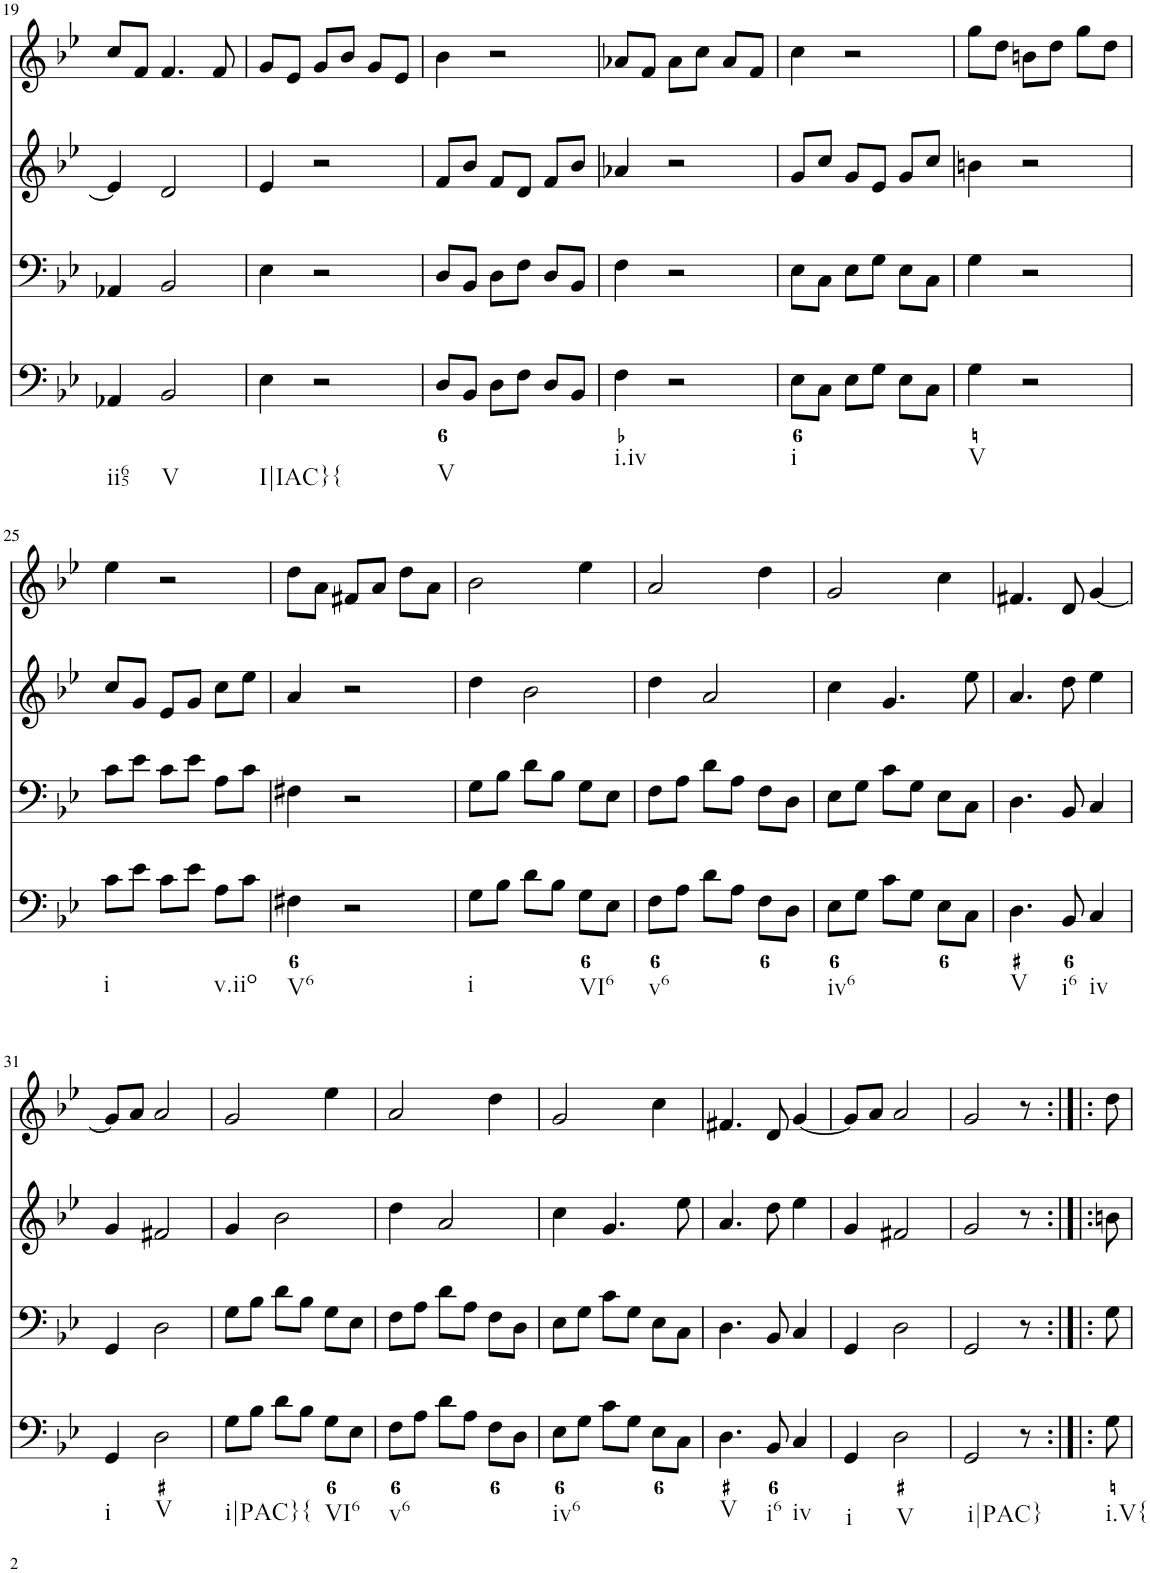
**kern	**kern	**kern	**kern
*part4	*part3	*part2	*part1
*staff4	*staff3	*staff2	*staff1
*I"Piano	*I"Piano	*I"Piano	*I"Piano
*I'Pno	*I'Pno	*I'Pno	*I'Pno
!!LO:PB:g=z
*clefF4	*clefF4	*clefG2	*clefG2
*k[b-e-]	*k[b-e-]	*k[b-e-]	*k[b-e-]
*g:	*g:	*g:	*g:
*M3/4	*M3/4	*M3/4	*M3/4
=19	=19	=19	=19
!LO:TX:b:t=ii65	!	!	!
4AA-X/	4AA-X/	4e-/]	8cc/L
.	.	.	8f/J
!LO:TX:b:t=V	!	!	!
2BB-/	2BB-/	2d/	4.f/
.	.	.	8f/
=20	=20	=20	=20
!LO:TX:b:t=I|IAC}{	!	!	!
4E-\	4E-\	4e-/	8g/L
.	.	.	8e-/J
2r	2r	2r	8g/L
.	.	.	8b-/J
.	.	.	8g/L
.	.	.	8e-/J
=21	=21	=21	=21
!LO:TX:b:t=V	!	!	!
8D/L	8D/L	8f/L	4b-\
8BB-/J	8BB-/J	8b-/J	.
8D\L	8D\L	8f/L	2r
8F\J	8F\J	8d/J	.
8D/L	8D/L	8f/L	.
8BB-/J	8BB-/J	8b-/J	.
=22	=22	=22	=22
!LO:TX:b:t=i.iv	!	!	!
4F\	4F\	4a-X/	8a-X/L
.	.	.	8f/J
2r	2r	2r	8a-\L
.	.	.	8cc\J
.	.	.	8a-/L
.	.	.	8f/J
=23	=23	=23	=23
!LO:TX:b:t=i	!	!	!
8E-\L	8E-\L	8g/L	4cc\
8C\J	8C\J	8cc/J	.
8E-\L	8E-\L	8g/L	2r
8G\J	8G\J	8e-/J	.
8E-\L	8E-\L	8g/L	.
8C\J	8C\J	8cc/J	.
=24	=24	=24	=24
!LO:TX:b:t=V	!	!	!
4G\	4G\	4bn\	8gg\L
.	.	.	8dd\J
2r	2r	2r	8bn\L
.	.	.	8dd\J
.	.	.	8gg\L
.	.	.	8dd\J
!!LO:LB:g=z
=25	=25	=25	=25
!LO:TX:b:t=i	!	!	!
8c\L	8c\L	8cc/L	4ee-\
8e-\J	8e-\J	8g/J	.
8c\L	8c\L	8e-/L	2r
8e-\J	8e-\J	8g/J	.
!LO:TX:b:t=v.iio	!	!	!
8A\L	8A\L	8cc\L	.
8c\J	8c\J	8ee-\J	.
=26	=26	=26	=26
!LO:TX:b:t=V6	!	!	!
4F#X\	4F#X\	4a/	8dd\L
.	.	.	8a\J
2r	2r	2r	8f#X/L
.	.	.	8a/J
.	.	.	8dd\L
.	.	.	8a\J
=27	=27	=27	=27
!LO:TX:b:t=i	!	!	!
8G\L	8G\L	4dd\	2b-\
8B-\J	8B-\J	.	.
8d\L	8d\L	2b-\	.
8B-\J	8B-\J	.	.
!LO:TX:b:t=VI6	!	!	!
8G\L	8G\L	.	4ee-\
8E-\J	8E-\J	.	.
=28	=28	=28	=28
!LO:TX:b:t=v6	!	!	!
8F\L	8F\L	4dd\	2a/
8A\J	8A\J	.	.
8d\L	8d\L	2a/	.
8A\J	8A\J	.	.
8F\L	8F\L	.	4dd\
8D\J	8D\J	.	.
=29	=29	=29	=29
!LO:TX:b:t=iv6	!	!	!
8E-\L	8E-\L	4cc\	2g/
8G\J	8G\J	.	.
8c\L	8c\L	4.g/	.
8G\J	8G\J	.	.
8E-\L	8E-\L	.	4cc\
8C\J	8C\J	8ee-\	.
=30	=30	=30	=30
!LO:TX:b:t=V	!	!	!
4.D\	4.D\	4.a/	4.f#X/
!LO:TX:b:t=i6	!	!	!
8BB-/	8BB-/	8dd\	8d/
!LO:TX:b:t=iv	!	!	!
4C/	4C/	4ee-\	[4g/
!!LO:LB:g=z
=31	=31	=31	=31
!LO:TX:b:t=i	!	!	!
4GG/	4GG/	4g/	8g/L]
.	.	.	8a/J
!LO:TX:b:t=V	!	!	!
2D\	2D\	2f#X/	2a/
=32	=32	=32	=32
!LO:TX:b:t=i|PAC}{	!	!	!
8G\L	8G\L	4g/	2g/
8B-\J	8B-\J	.	.
8d\L	8d\L	2b-\	.
8B-\J	8B-\J	.	.
!LO:TX:b:t=VI6	!	!	!
8G\L	8G\L	.	4ee-\
8E-\J	8E-\J	.	.
=33	=33	=33	=33
!LO:TX:b:t=v6	!	!	!
8F\L	8F\L	4dd\	2a/
8A\J	8A\J	.	.
8d\L	8d\L	2a/	.
8A\J	8A\J	.	.
8F\L	8F\L	.	4dd\
8D\J	8D\J	.	.
=34	=34	=34	=34
!LO:TX:b:t=iv6	!	!	!
8E-\L	8E-\L	4cc\	2g/
8G\J	8G\J	.	.
8c\L	8c\L	4.g/	.
8G\J	8G\J	.	.
8E-\L	8E-\L	.	4cc\
8C\J	8C\J	8ee-\	.
=35	=35	=35	=35
!LO:TX:b:t=V	!	!	!
4.D\	4.D\	4.a/	4.f#X/
!LO:TX:b:t=i6	!	!	!
8BB-/	8BB-/	8dd\	8d/
!LO:TX:b:t=iv	!	!	!
4C/	4C/	4ee-\	[4g/
=36	=36	=36	=36
!LO:TX:b:t=i	!	!	!
4GG/	4GG/	4g/	8g/L]
.	.	.	8a/J
!LO:TX:b:t=V	!	!	!
2D\	2D\	2f#X/	2a/
=37	=37	=37	=37
!LO:TX:b:t=i|PAC}	!	!	!
2GG/	2GG/	2g/	2g/
8r	8r	8r	8r
!LO:TX:b:t=i.V{	!	!	!
8G\	8G\	8bn\	8dd\
=	=	=	=
*-	*-	*-	*-
